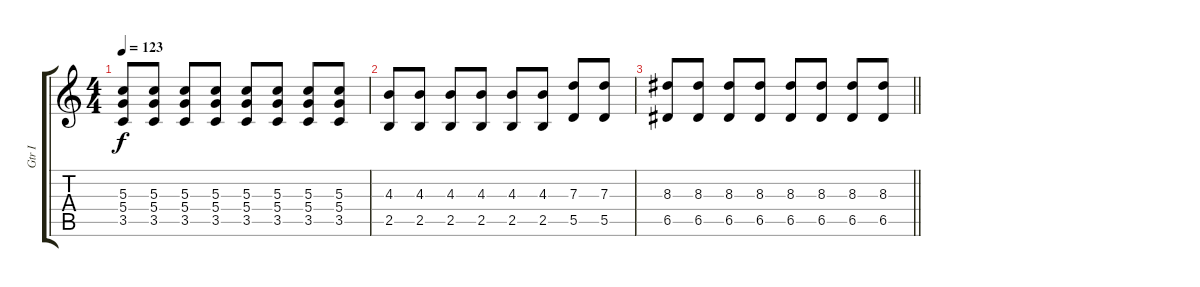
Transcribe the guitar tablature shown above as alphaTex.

\track ("Gtr I" "Gtr I") {instrument overdrivenguitar}
\staff {score tabs}
\tuning (E4 B3 G3 D3 A2 E2) {hide}
\ts (4 4)
\tempo 123
\clef g2
\ks c
(5.3 5.4 3.5).8{dy f} (5.3 5.4 3.5).8 (5.3 5.4 3.5).8 (5.3 5.4 3.5).8 (5.3 5.4 3.5).8 (5.3 5.4 3.5).8 (5.3 5.4 3.5).8 (5.3 5.4 3.5).8 |
(4.3 2.5).8 (4.3 2.5).8 (4.3 2.5).8 (4.3 2.5).8 (4.3 2.5).8 (4.3 2.5).8 (7.3 5.5).8 (7.3 5.5).8 |
\barLineRight lightlight
(8.3 6.5).8 (8.3 6.5).8 (8.3 6.5).8 (8.3 6.5).8 (8.3 6.5).8 (8.3 6.5).8 (8.3 6.5).8 (8.3 6.5).8
